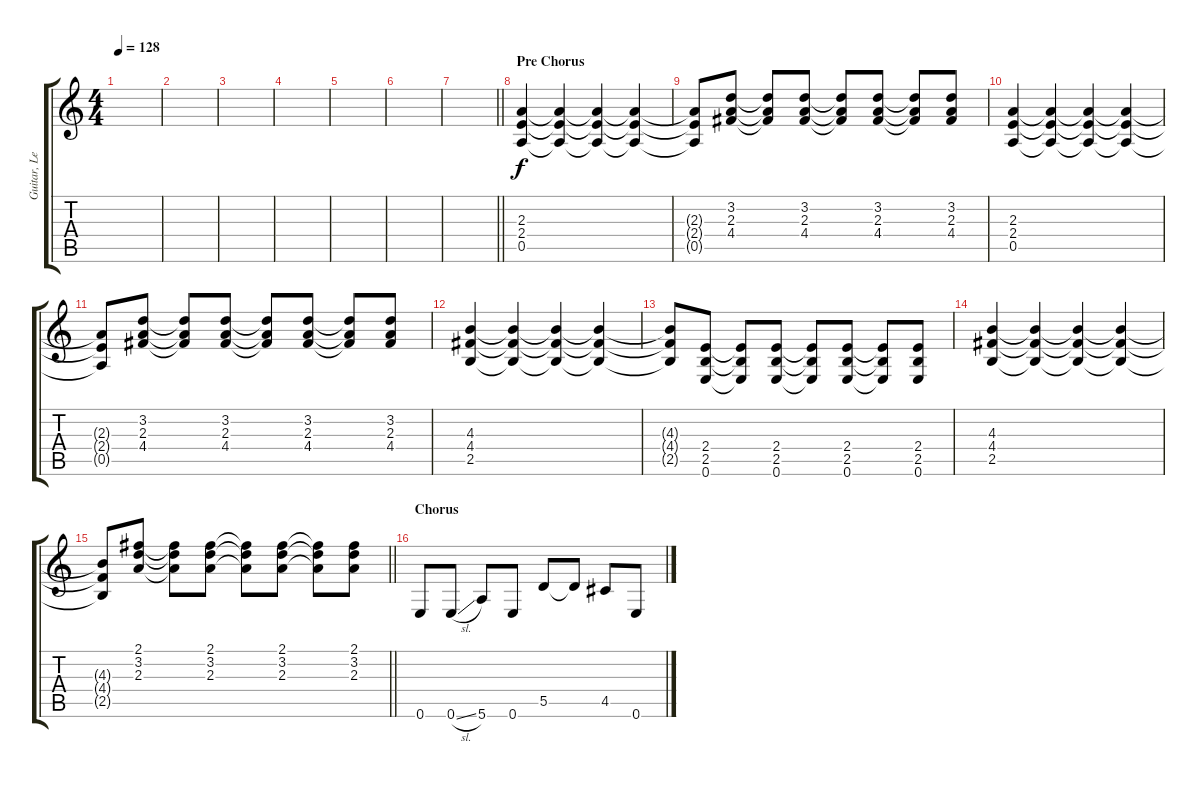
\track ("Guitar, Lead" "Guitar, Le") {instrument overdrivenguitar}
\staff {score tabs}
\tuning (E4 B3 G3 D3 A2 E2) {hide}
\ts (4 4)
\tempo 128
\clef g2
\ks c
|
|
|
|
|
|
\barLineRight lightlight
|
\section ("" "Pre Chorus")
(2.3 2.4 0.5).4 (2.3{t} 2.4{t} 0.5{t}).4 (2.3{t} 2.4{t} 0.5{t}).4 (2.3{t} 2.4{t} 0.5{t}).4 |
(2.3{t} 2.4{t} 0.5{t}).8 (3.2 2.3 4.4).8 (3.2{t} 2.3{t} 4.4{t}).8 (3.2 2.3 4.4).8 (3.2{t} 2.3{t} 4.4{t}).8 (3.2 2.3 4.4).8 (3.2{t} 2.3{t} 4.4{t}).8 (3.2 2.3 4.4).8 |
(2.3 2.4 0.5).4 (2.3{t} 2.4{t} 0.5{t}).4 (2.3{t} 2.4{t} 0.5{t}).4 (2.3{t} 2.4{t} 0.5{t}).4 |
(2.3{t} 2.4{t} 0.5{t}).8 (3.2 2.3 4.4).8 (3.2{t} 2.3{t} 4.4{t}).8 (3.2 2.3 4.4).8 (3.2{t} 2.3{t} 4.4{t}).8 (3.2 2.3 4.4).8 (3.2{t} 2.3{t} 4.4{t}).8 (3.2 2.3 4.4).8 |
(4.3 4.4 2.5).4 (4.3{t} 4.4{t} 2.5{t}).4 (4.3{t} 4.4{t} 2.5{t}).4 (4.3{t} 4.4{t} 2.5{t}).4 |
(4.3{t} 4.4{t} 2.5{t}).8 (2.4 2.5 0.6).8 (2.4{t} 2.5{t} 0.6{t}).8 (2.4 2.5 0.6).8 (2.4{t} 2.5{t} 0.6{t}).8 (2.4 2.5 0.6).8 (2.4{t} 2.5{t} 0.6{t}).8 (2.4 2.5 0.6).8 |
(4.3 4.4 2.5).4 (4.3{t} 4.4{t} 2.5{t}).4 (4.3{t} 4.4{t} 2.5{t}).4 (4.3{t} 4.4{t} 2.5{t}).4 |
\barLineRight lightlight
(4.3{t} 4.4{t} 2.5{t}).8 (2.1 3.2 2.3).8 (2.1{t} 3.2{t} 2.3{t}).8 (2.1 3.2 2.3).8 (2.1{t} 3.2{t} 2.3{t}).8 (2.1 3.2 2.3).8 (2.1{t} 3.2{t} 2.3{t}).8 (2.1 3.2 2.3).8 |
\section ("" "Chorus")
0.6.8 0.6{sl}.8 5.6.8 0.6.8 5.5.8 5.5{t}.8 4.5.8 0.6.8
